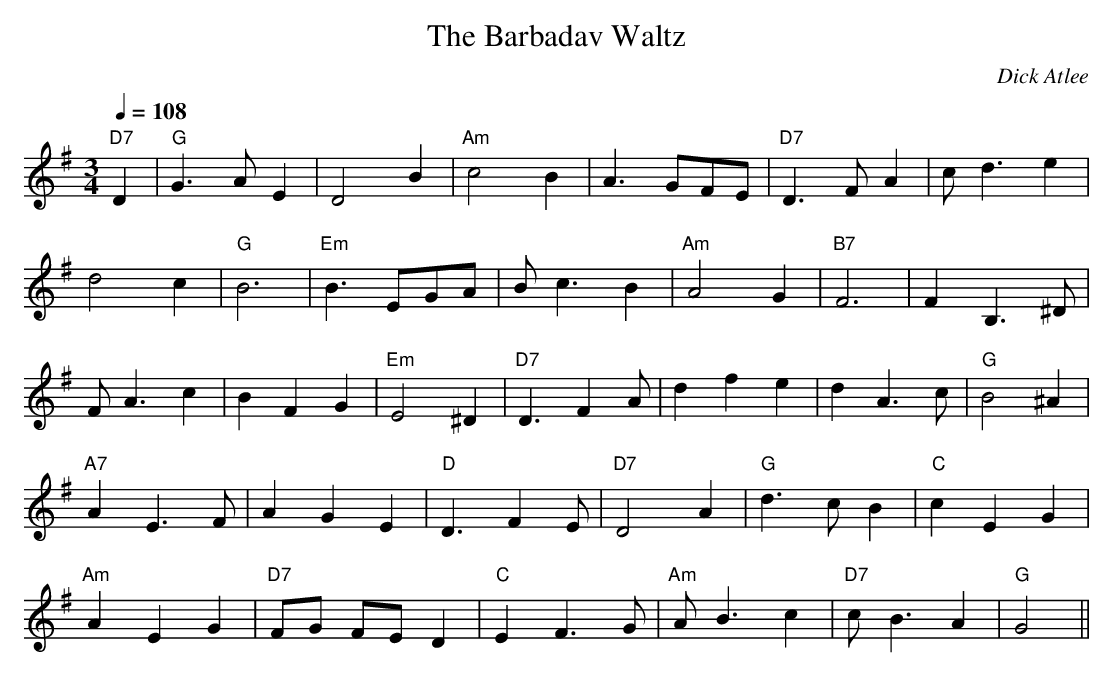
X:1
T:The Barbadav Waltz
M:3/4
L:1/4
Q:1/4=108
C:Dick Atlee
K:G
"D7" D | "G" G>A E | D2 B | "Am" c2 B | A3/2 G/2F/2E/2 | "D7" D>F A | c<d e | !
d2 c |"G" B3 | "Em" B3/2 E/2G/2A/2 | B<c B | "Am" A2 G | "B7" F3 | F B,>^D | !
F<A c | B F G | "Em" E2 ^D | "D7" D3/2 F A/2 | d f e | d A>c | "G" B2 ^A | !
"A7" A E>F | A G E | "D" D3/2 F E/2 | "D7" D2 A | "G" d>c B | "C" c E G | !
"Am" A E G | "D7" F/2G/2 F/2E/2 D | "C" E F>G |
"Am" A<B c | "D7" c<B A | "G" G2 ||
